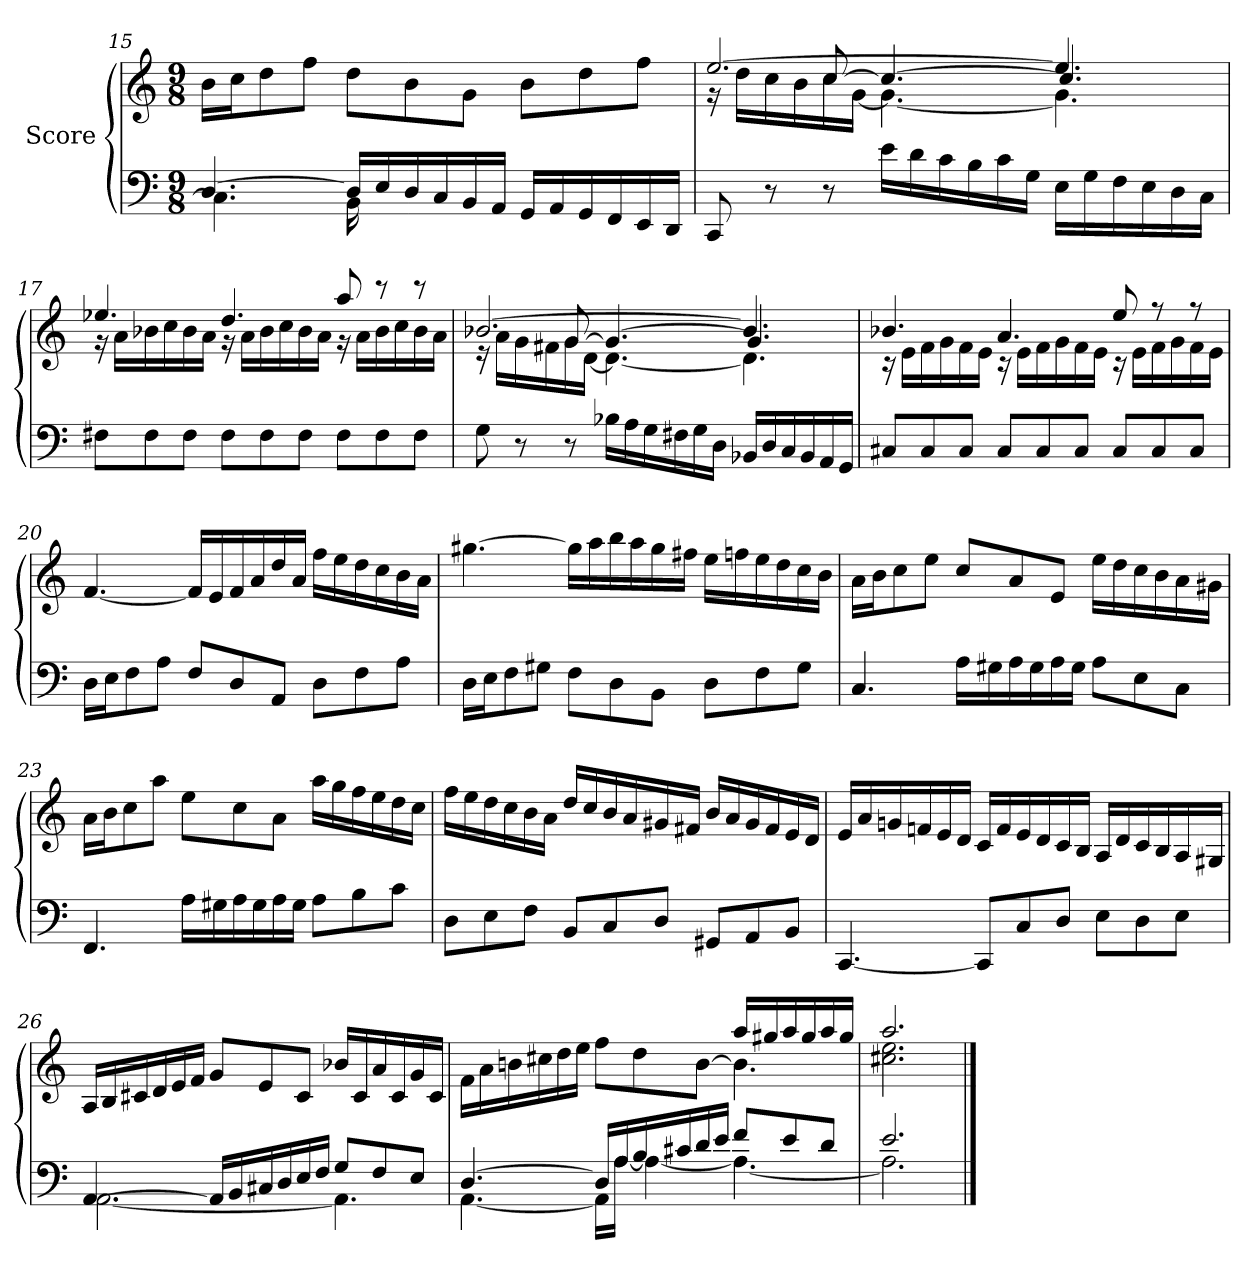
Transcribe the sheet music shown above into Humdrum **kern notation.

**kern	**kern
*part1	*part1
*staff2	*staff1
*I"Score	*
!!LO:LB:g=z
*clefF4	*clefG2
*k[]	*k[]
*M9/8	*M9/8
=15	=15
*^	*
[4.D/	4.C\]	16b\LL
.	.	16cc\J
.	.	8dd\
.	.	8ff\J
16D/LL]	16BB\	8dd\L
16E/	2ryy	.
16D/	.	8b\
16C/	.	.
16BB/	.	8g\J
16AA/JJ	.	.
16GG/LL	.	8b\L
16AA/	.	.
16GG/	.	8dd\
16FF/	8.ryy	.
16EE/	.	8ff\J
16DD/JJ	.	.
*v	*v	*
=16	=16
*	*^
*	*	*^
8CC/	[2.ee/	16r	4ryy
.	.	16dd\LL	.
8r	.	16cc\	.
.	.	16b\	.
8r	.	16cc\	[8cc/
.	.	[16g\JJ	.
16e\LL	.	4.g\_	4.cc/_
16d\	.	.	.
16c\	.	.	.
16B\	.	.	.
16c\	.	.	.
16G\JJ	.	.	.
16E\LL	4.ee/]	4.g\]	4.cc/]
16G\	.	.	.
16F\	.	.	.
16E\	.	.	.
16D\	.	.	.
16C\JJ	.	.	.
*	*	*v	*v
!!LO:LB:g=z
=17	=17	=17
8F#X\L	4.ee-X/	16r
.	.	16a\LL
8F#\	.	16b-X\
.	.	16cc\
8F#\J	.	16b-\
.	.	16a\JJ
8F#\L	4.dd/	16r
.	.	16a\LL
8F#\	.	16b-\
.	.	16cc\
8F#\J	.	16b-\
.	.	16a\JJ
8F#\L	8aa/	16r
.	.	16a\LL
8F#\	8r	16b-\
.	.	16cc\
8F#\J	8r	16b-\
.	.	16a\JJ
=18	=18	=18
*	*	*^
8G\	[2.b-X/	16r	4ryy
.	.	16a\LL	.
8r	.	16g\	.
.	.	16f#X\	.
8r	.	16g\	[8g/
.	.	[16d\JJ	.
16B-X\LL	.	4.d\_	4.g/_
16A\	.	.	.
16G\	.	.	.
16F#X\	.	.	.
16G\	.	.	.
16D\JJ	.	.	.
16BB-X/LL	4.b-/]	4.d\]	4.g/]
16D/	.	.	.
16C/	.	.	.
16BB-/	.	.	.
16AA/	.	.	.
16GG/JJ	.	.	.
*	*	*v	*v
!!LO:PB:g=z
=19	=19	=19
8C#X/L	4.b-X/	16r
.	.	16e\LL
8C#/	.	16f\
.	.	16g\
8C#/J	.	16f\
.	.	16e\JJ
8C#/L	4.a/	16r
.	.	16e\LL
8C#/	.	16f\
.	.	16g\
8C#/J	.	16f\
.	.	16e\JJ
8C#/L	8ee/	16r
.	.	16e\LL
8C#/	8r	16f\
.	.	16g\
8C#/J	8r	16f\
.	.	16e\JJ
*	*v	*v
=20	=20
16D\LL	[4.f/
16E\J	.
8F\	.
8A\J	.
8F/L	16f/LL]
.	16e/
8D/	16f/
.	16a/
8AA/J	16dd/
.	16a/JJ
8D\L	16ff\LL
.	16ee\
8F\	16dd\
.	16cc\
8A\J	16b\
.	16a\JJ
!!LO:LB:g=z
=21	=21
16D\LL	[4.gg#X\
16E\J	.
8F\	.
8G#X\J	.
8F\L	16gg#\LL]
.	16aa\
8D\	16bb\
.	16aa\
8BB\J	16gg#\
.	16ff#X\JJ
8D\L	16ee\LL
.	16ffn\
8F\	16ee\
.	16dd\
8G#\J	16cc\
.	16b\JJ
!!LO:LB:g=z
=22	=22
4.C/	16a\LL
.	16b\J
.	8cc\
.	8ee\J
16A\LL	8cc/L
16G#X\	.
16A\	8a/
16G#\	.
16A\	8e/J
16G#\JJ	.
8A\L	16ee\LL
.	16dd\
8E\	16cc\
.	16b\
8C\J	16a\
.	16g#X\JJ
=23	=23
4.FF/	16a\LL
.	16b\J
.	8cc\
.	8aa\J
16A\LL	8ee\L
16G#X\	.
16A\	8cc\
16G#\	.
16A\	8a\J
16G#\JJ	.
8A\L	16aa\LL
.	16gg\
8B\	16ff\
.	16ee\
8c\J	16dd\
.	16cc\JJ
!!LO:LB:g=z
=24	=24
8D\L	16ff\LL
.	16ee\
8E\	16dd\
.	16cc\
8F\J	16b\
.	16a\JJ
8BB/L	16dd/LL
.	16cc/
8C/	16b/
.	16a/
8D/J	16g#X/
.	16f#X/JJ
8GG#X/L	16b/LL
.	16a/
8AA/	16g#/
.	16f#/
8BB/J	16e/
.	16d/JJ
!!LO:LB:g=z
=25	=25
[4.CC/	16e/LL
.	16a/
.	16gn/
.	16fn/
.	16e/
.	16d/JJ
8CC/L]	16c/LL
.	16f/
8C/	16e/
.	16d/
8D/J	16c/
.	16B/JJ
8E\L	16A/LL
.	16d/
8D\	16c/
.	16B/
8E\J	16A/
.	16G#X/JJ
=26	=26
*^	*
[4.AA/	[2.AA\	16A/LL
.	.	16B/
.	.	16c#X/
.	.	16d/
.	.	16e/
.	.	16f/JJ
16AA/LL]	.	8g/L
16BB/	.	.
16C#X/	.	8e/
16D/	.	.
16E/	.	8c#/J
16F/JJ	.	.
8G/L	4.AA\]	16b-X/LL
.	.	16c#/
8F/	.	16a/
.	.	16c#/
8E/J	.	16g/
.	.	16c#/JJ
!!LO:LB:g=z
=27	=27	=27
*	*	*^
[4.D/	[4.AA\	16f\LL	2.ryy
.	.	16a\	.
.	.	16bn\	.
.	.	16cc#X\	.
.	.	16dd\	.
.	.	16ee\JJ	.
16D/LL]	16AA\LL]	8ff\L	.
16A/	[16A\JJ	.	.
16B/	4A\_	8dd\	.
16c#X/	.	.	.
16d/	.	[8b\J	.
16e/JJ	.	.	.
8f/L	4.A\_	4.b\]	16aa/LL
.	.	.	16gg#X/
8e/	.	.	16aa/
.	.	.	16gg#/
8d/J	.	.	16aa/
.	.	.	16gg#/JJ
=28	=28	=28	=28
2.e/	2.A\]	2.cc#X\ 2.ee\	2.aa/
*v	*v	*	*
*	*v	*v
==	==
*-	*-
